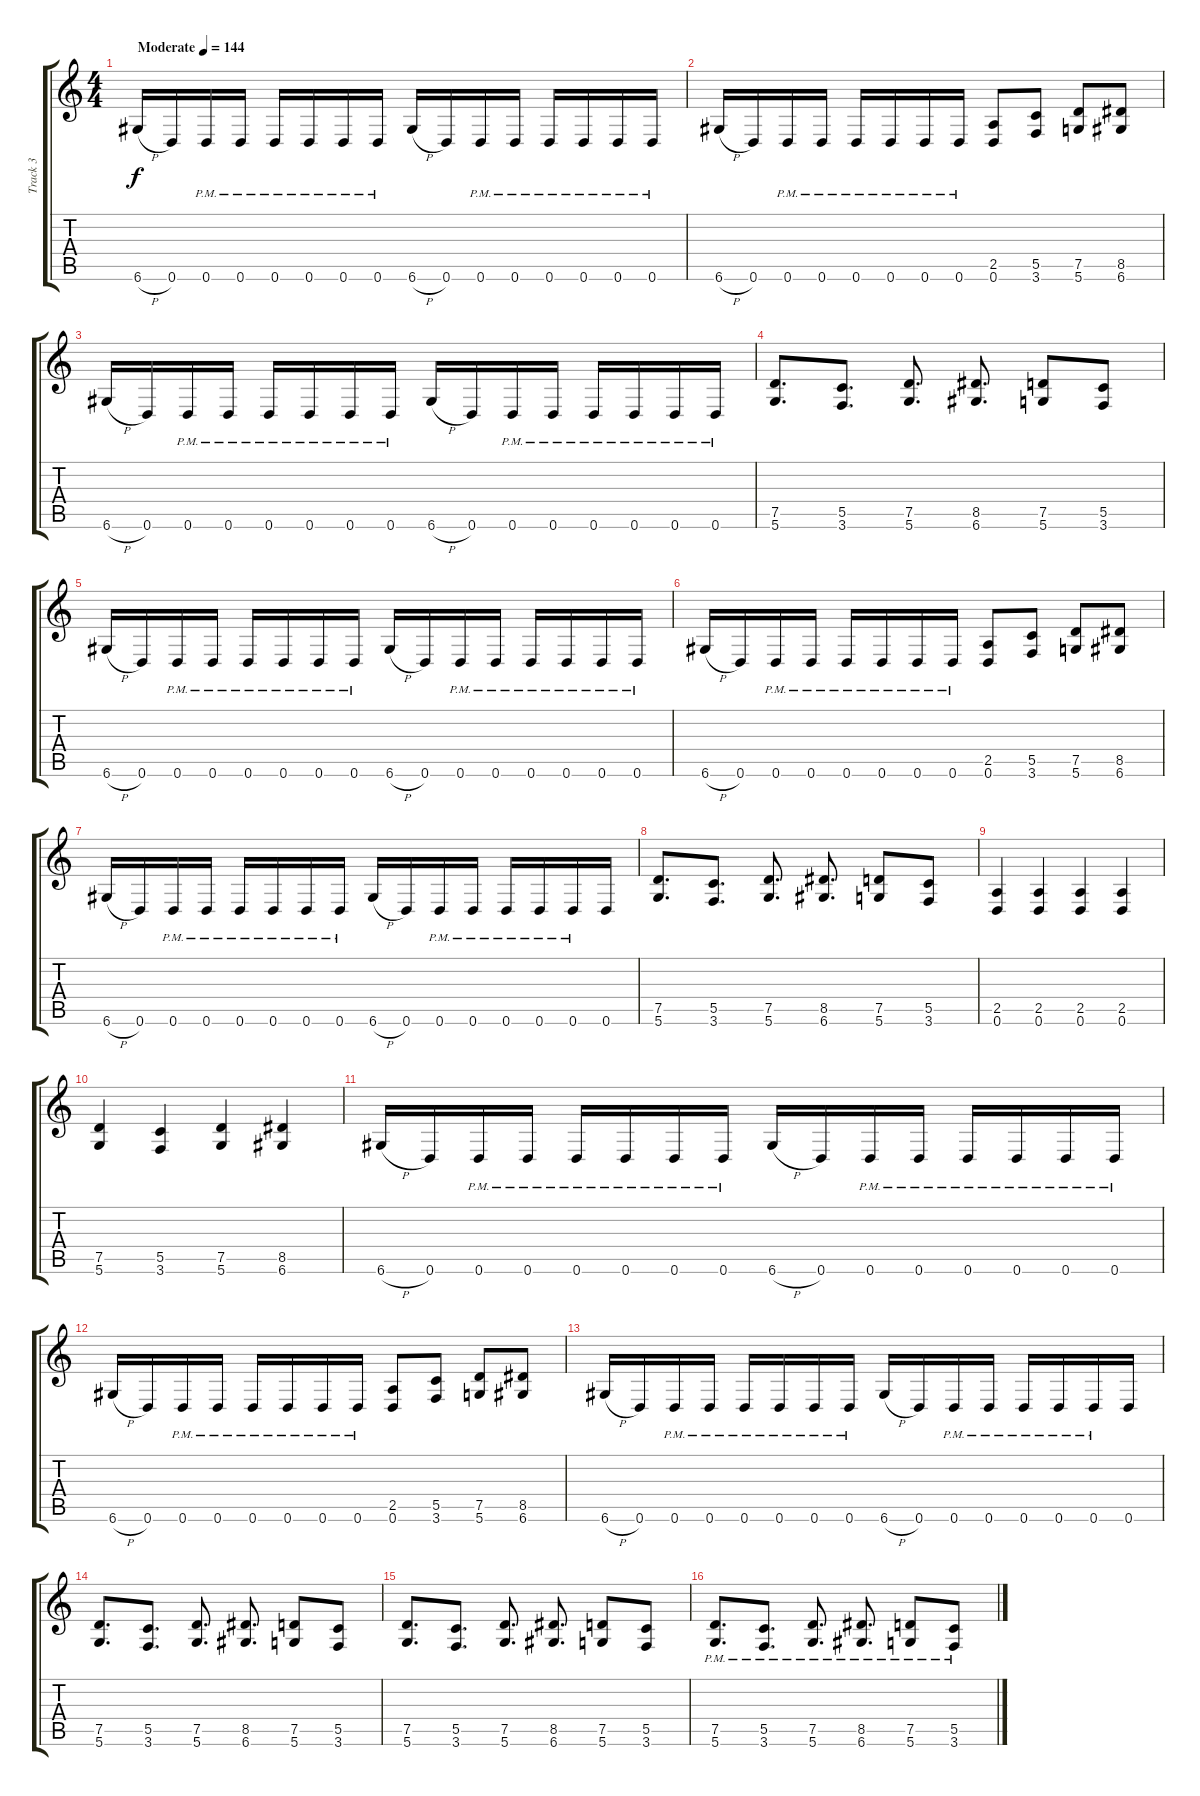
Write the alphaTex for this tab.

\track ("Track 3" "Track 3") {instrument distortionguitar}
\staff {score tabs}
\tuning (D4 A3 F3 C3 G2 D2) {hide}
\ts (4 4)
\tempo (144 "Moderate")
\clef g2
\ks c
6.6{h}.16{dy f instrument distortionguitar} 0.6.16 0.6{pm}.16 0.6{pm}.16 0.6{pm}.16 0.6{pm}.16 0.6{pm}.16 0.6{pm}.16 6.6{h}.16 0.6.16 0.6{pm}.16 0.6{pm}.16 0.6{pm}.16 0.6{pm}.16 0.6{pm}.16 0.6{pm}.16 |
6.6{h}.16 0.6.16 0.6{pm}.16 0.6{pm}.16 0.6{pm}.16 0.6{pm}.16 0.6{pm}.16 0.6{pm}.16 (2.5 0.6).8 (5.5 3.6).8 (7.5 5.6).8 (8.5 6.6).8 |
6.6{h}.16 0.6.16 0.6{pm}.16 0.6{pm}.16 0.6{pm}.16 0.6{pm}.16 0.6{pm}.16 0.6{pm}.16 6.6{h}.16 0.6.16 0.6{pm}.16 0.6{pm}.16 0.6{pm}.16 0.6{pm}.16 0.6{pm}.16 0.6{pm}.16 |
(7.5 5.6).8{d} (5.5 3.6).8{d} (7.5 5.6).8{d} (8.5 6.6).8{d} (7.5 5.6).8 (5.5 3.6).8 |
6.6{h}.16 0.6.16 0.6{pm}.16 0.6{pm}.16 0.6{pm}.16 0.6{pm}.16 0.6{pm}.16 0.6{pm}.16 6.6{h}.16 0.6.16 0.6{pm}.16 0.6{pm}.16 0.6{pm}.16 0.6{pm}.16 0.6{pm}.16 0.6{pm}.16 |
6.6{h}.16 0.6.16 0.6{pm}.16 0.6{pm}.16 0.6{pm}.16 0.6{pm}.16 0.6{pm}.16 0.6{pm}.16 (2.5 0.6).8 (5.5 3.6).8 (7.5 5.6).8 (8.5 6.6).8 |
6.6{h}.16 0.6.16 0.6{pm}.16 0.6{pm}.16 0.6{pm}.16 0.6{pm}.16 0.6{pm}.16 0.6{pm}.16 6.6{h}.16 0.6.16 0.6{pm}.16 0.6{pm}.16 0.6{pm}.16 0.6{pm}.16 0.6{pm}.16 0.6.16 |
(7.5 5.6).8{d} (5.5 3.6).8{d} (7.5 5.6).8{d} (8.5 6.6).8{d} (7.5 5.6).8 (5.5 3.6).8 |
(2.5 0.6).4 (2.5 0.6).4 (2.5 0.6).4 (2.5 0.6).4 |
(7.5 5.6).4 (5.5 3.6).4 (7.5 5.6).4 (8.5 6.6).4 |
6.6{h}.16 0.6.16 0.6{pm}.16 0.6{pm}.16 0.6{pm}.16 0.6{pm}.16 0.6{pm}.16 0.6{pm}.16 6.6{h}.16 0.6.16 0.6{pm}.16 0.6{pm}.16 0.6{pm}.16 0.6{pm}.16 0.6{pm}.16 0.6{pm}.16 |
6.6{h}.16 0.6.16 0.6{pm}.16 0.6{pm}.16 0.6{pm}.16 0.6{pm}.16 0.6{pm}.16 0.6{pm}.16 (2.5 0.6).8 (5.5 3.6).8 (7.5 5.6).8 (8.5 6.6).8 |
6.6{h}.16 0.6.16 0.6{pm}.16 0.6{pm}.16 0.6{pm}.16 0.6{pm}.16 0.6{pm}.16 0.6{pm}.16 6.6{h}.16 0.6.16 0.6{pm}.16 0.6{pm}.16 0.6{pm}.16 0.6{pm}.16 0.6{pm}.16 0.6.16 |
(7.5 5.6).8{d} (5.5 3.6).8{d} (7.5 5.6).8{d} (8.5 6.6).8{d} (7.5 5.6).8 (5.5 3.6).8 |
(7.5 5.6).8{d} (5.5 3.6).8{d} (7.5 5.6).8{d} (8.5 6.6).8{d} (7.5 5.6).8 (5.5 3.6).8 |
(7.5 5.6{pm}).8{d} (5.5 3.6{pm}).8{d} (7.5 5.6{pm}).8{d} (8.5 6.6{pm}).8{d} (7.5 5.6{pm}).8 (5.5 3.6{pm}).8
